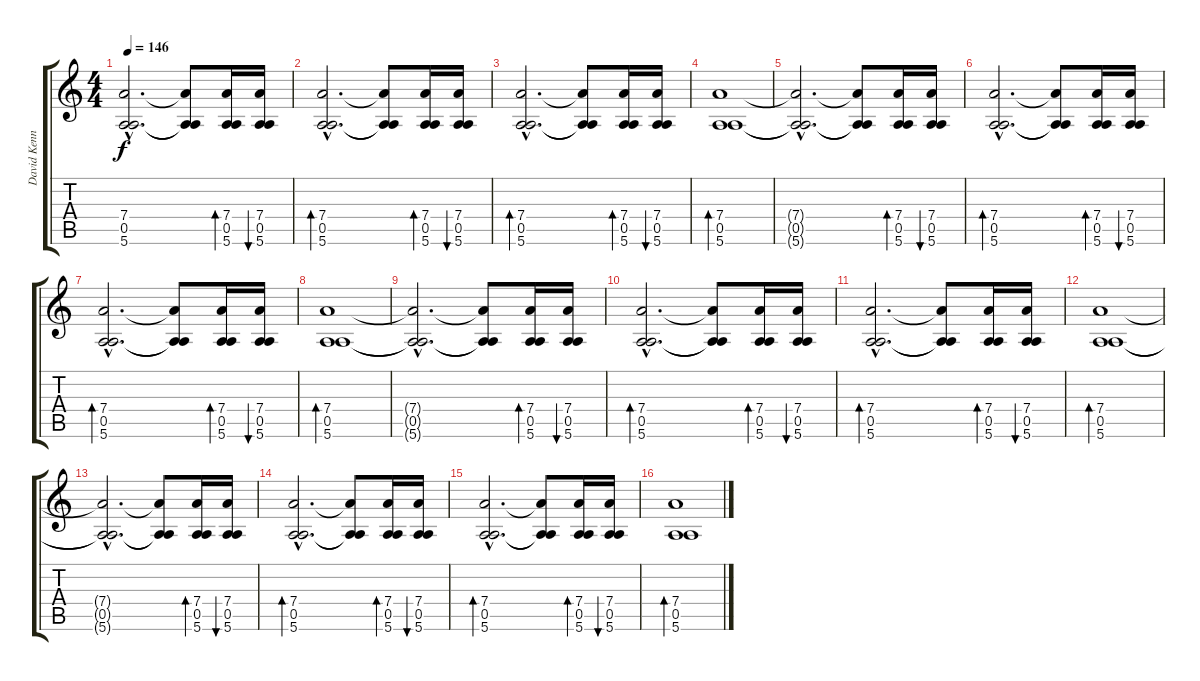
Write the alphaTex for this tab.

\track ("David Kennedy" "David Kenn") {instrument distortionguitar}
\staff {score tabs}
\tuning (E4 B3 G3 D3 A2 E2) {hide}
\ts (4 4)
\tempo 146
\clef g2
\ks c
(7.4{hac t} 0.5{hac t} 5.6{hac t}).2{d dy f} (7.4{t} 0.5{t} 5.6{t}).8 (7.4 0.5 5.6).16{bd 60} (7.4 0.5 5.6).16{bu 60} |
(7.4{hac} 0.5{hac} 5.6{hac}).2{d bd 60} (7.4{t} 0.5{t} 5.6{t}).8 (7.4 0.5 5.6).16{bd 60} (7.4 0.5 5.6).16{bu 60} |
(7.4{hac} 0.5{hac} 5.6{hac}).2{d bd 60} (7.4{t} 0.5{t} 5.6{t}).8 (7.4 0.5 5.6).16{bd 60} (7.4 0.5 5.6).16{bu 60} |
(7.4 0.5 5.6).1{bd 60} |
(7.4{hac t} 0.5{hac t} 5.6{hac t}).2{d} (7.4{t} 0.5{t} 5.6{t}).8 (7.4 0.5 5.6).16{bd 60} (7.4 0.5 5.6).16{bu 60} |
(7.4{hac} 0.5{hac} 5.6{hac}).2{d bd 60} (7.4{t} 0.5{t} 5.6{t}).8 (7.4 0.5 5.6).16{bd 60} (7.4 0.5 5.6).16{bu 60} |
(7.4{hac} 0.5{hac} 5.6{hac}).2{d bd 60} (7.4{t} 0.5{t} 5.6{t}).8 (7.4 0.5 5.6).16{bd 60} (7.4 0.5 5.6).16{bu 60} |
(7.4 0.5 5.6).1{bd 60} |
(7.4{hac t} 0.5{hac t} 5.6{hac t}).2{d} (7.4{t} 0.5{t} 5.6{t}).8 (7.4 0.5 5.6).16{bd 60} (7.4 0.5 5.6).16{bu 60} |
(7.4{hac} 0.5{hac} 5.6{hac}).2{d bd 60} (7.4{t} 0.5{t} 5.6{t}).8 (7.4 0.5 5.6).16{bd 60} (7.4 0.5 5.6).16{bu 60} |
(7.4{hac} 0.5{hac} 5.6{hac}).2{d bd 60} (7.4{t} 0.5{t} 5.6{t}).8 (7.4 0.5 5.6).16{bd 60} (7.4 0.5 5.6).16{bu 60} |
(7.4 0.5 5.6).1{bd 60} |
(7.4{hac t} 0.5{hac t} 5.6{hac t}).2{d} (7.4{t} 0.5{t} 5.6{t}).8 (7.4 0.5 5.6).16{bd 60} (7.4 0.5 5.6).16{bu 60} |
(7.4{hac} 0.5{hac} 5.6{hac}).2{d bd 60} (7.4{t} 0.5{t} 5.6{t}).8 (7.4 0.5 5.6).16{bd 60} (7.4 0.5 5.6).16{bu 60} |
(7.4{hac} 0.5{hac} 5.6{hac}).2{d bd 60} (7.4{t} 0.5{t} 5.6{t}).8 (7.4 0.5 5.6).16{bd 60} (7.4 0.5 5.6).16{bu 60} |
(7.4 0.5 5.6).1{bd 60}
